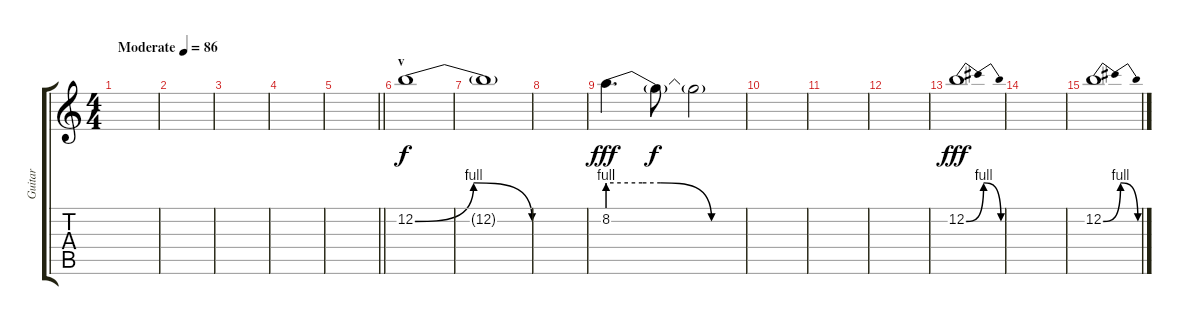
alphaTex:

\track ("Guitar" "Guitar") {instrument overdrivenguitar}
\staff {score tabs}
\tuning (E4 B3 G3 D3 A2 E2) {hide}
\ts (4 4)
\tempo (86 "Moderate")
\clef g2
\ks c
|
|
|
|
\barLineRight lightlight
|
\section ("" "v")
12.2{be (bendrelease 0 0 15 4 15 4 60 0)}.1 |
12.2{t}.1{dy f} |
|
8.2{be (custom 0 4 15 4 23 4 45 0 60 0)}.4{d dy fff} 8.2{t}.8{dy f} 8.2{t}.2 |
|
|
|
12.2{be (bendrelease 0 0 15 4 30 4 60 0)}.1{dy fff} |
|
12.2{be (bendrelease 0 0 15 4 30 4 60 0)}.1
